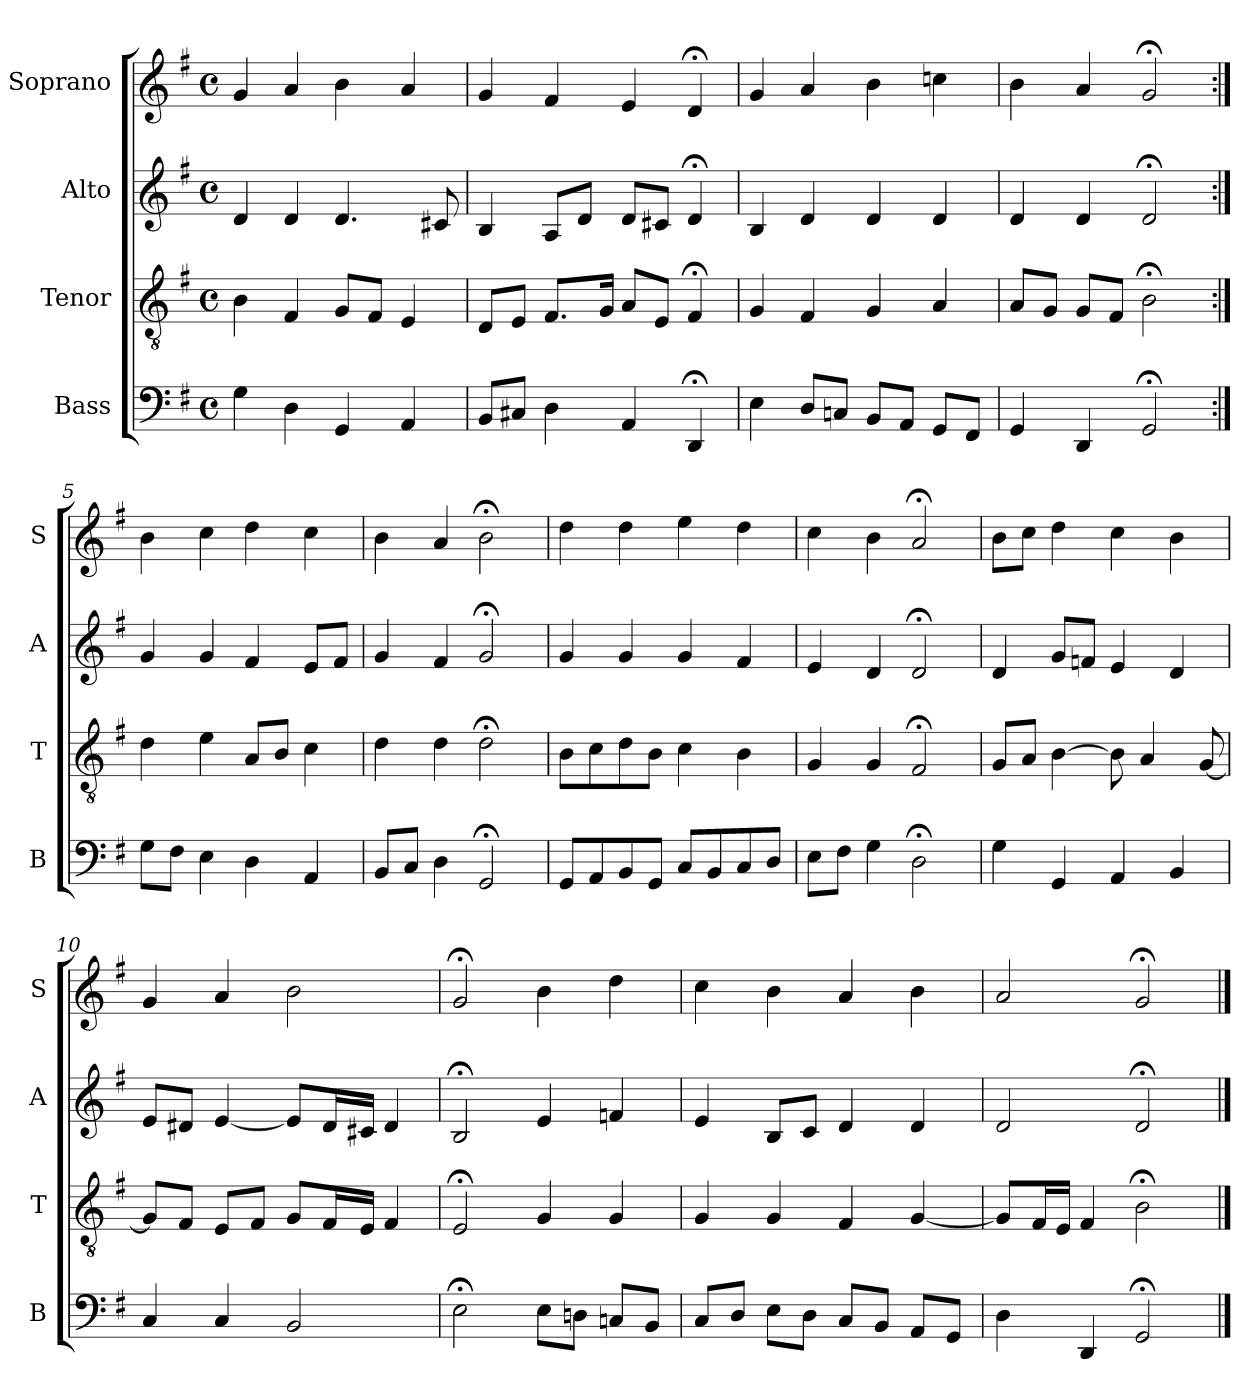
**kern	**kern	**kern	**kern
*part4	*part3	*part2	*part1
*staff4	*staff3	*staff2	*staff1
*I"Bass	*I"Tenor	*I"Alto	*I"Soprano
*I'B	*I'T	*I'A	*I'S
*clefF4	*clefGv2	*clefG2	*clefG2
*k[f#]	*k[f#]	*k[f#]	*k[f#]
*G:	*G:	*G:	*G:
*M4/4	*M4/4	*M4/4	*M4/4
*met(c)	*met(c)	*met(c)	*met(c)
*MM100	*MM100	*MM100	*MM100
=1	=1	=1	=1
4G	4B	4d	4g
4D	4F#	4d	4a
4GG	8GL	4.d	4b
.	8F#J	.	.
4AA	4E	.	4a
.	.	8c#X	.
=2	=2	=2	=2
8BBL	8DL	4B	4g
8C#XJ	8EJ	.	.
4D	8.F#L	8AL	4f#
.	.	8dJ	.
.	16GJk	.	.
4AA	8AL	8dL	4e
.	8EJ	8c#XJ	.
4DD;<	4F#;<	4d;<	4d;<
=3	=3	=3	=3
4E	4G	4B	4g
8DL	4F#	4d	4a
8CnJ	.	.	.
8BBL	4G	4d	4b
8AAJ	.	.	.
8GGL	4A	4d	4ccn
8FF#J	.	.	.
=4	=4	=4	=4
4GG	8AL	4d	4b
.	8GJ	.	.
4DD	8GL	4d	4a
.	8F#J	.	.
2GG;<	2B;<	2d;<	2g;<
=5:|!	=5:|!	=5:|!	=5:|!
8GL	4d	4g	4b
8F#J	.	.	.
4E	4e	4g	4cc
4D	8AL	4f#	4dd
.	8BJ	.	.
4AA	4c	8eL	4cc
.	.	8f#J	.
=6	=6	=6	=6
8BBL	4d	4g	4b
8CJ	.	.	.
4D	4d	4f#	4a
2GG;<	2d;<	2g;<	2b;<
=7	=7	=7	=7
8GGL	8BL	4g	4dd
8AA	8c	.	.
8BB	8d	4g	4dd
8GGJ	8BJ	.	.
8CL	4c	4g	4ee
8BB	.	.	.
8C	4B	4f#	4dd
8DJ	.	.	.
=8	=8	=8	=8
8EL	4G	4e	4cc
8F#J	.	.	.
4G	4G	4d	4b
2D;<i	2F#;<i	2d;<	2a;<
=9	=9	=9	=9
4Gi	8GiL	4d	8bL
.	8AJ	.	8ccJ
4GG	[4B	8gL	4dd
.	.	8fnJ	.
4AA	8B]	4e	4cc
.	4A	.	.
4BB	.	4d	4b
.	[8G	.	.
=10	=10	=10	=10
4C	8GL]	8eL	4g
.	8F#J	8d#XJ	.
4C	8EL	[4e	4a
.	8F#J	.	.
2BB	8GL	8eL]	2b
.	16F#L	16d#L	.
.	16EJJ	16c#XJJ	.
.	4F#	4d#	.
=11	=11	=11	=11
2E;<	2E;<	2B;<	2g;<
8EL	4G	4e	4b
8DnJ	.	.	.
8CnL	4G	4fn	4dd
8BBJ	.	.	.
=12	=12	=12	=12
8CL	4G	4e	4cc
8DJ	.	.	.
8EL	4G	8BL	4b
8DJ	.	8cJ	.
8CL	4F#	4d	4a
8BBJ	.	.	.
8AAL	[4G	4d	4b
8GGJ	.	.	.
=13	=13	=13	=13
4D	8GL]	2d	2a
.	16F#L	.	.
.	16EJJ	.	.
4DD	4F#	.	.
2GG;<	2B;<	2d;<	2g;<
==	==	==	==
*-	*-	*-	*-
